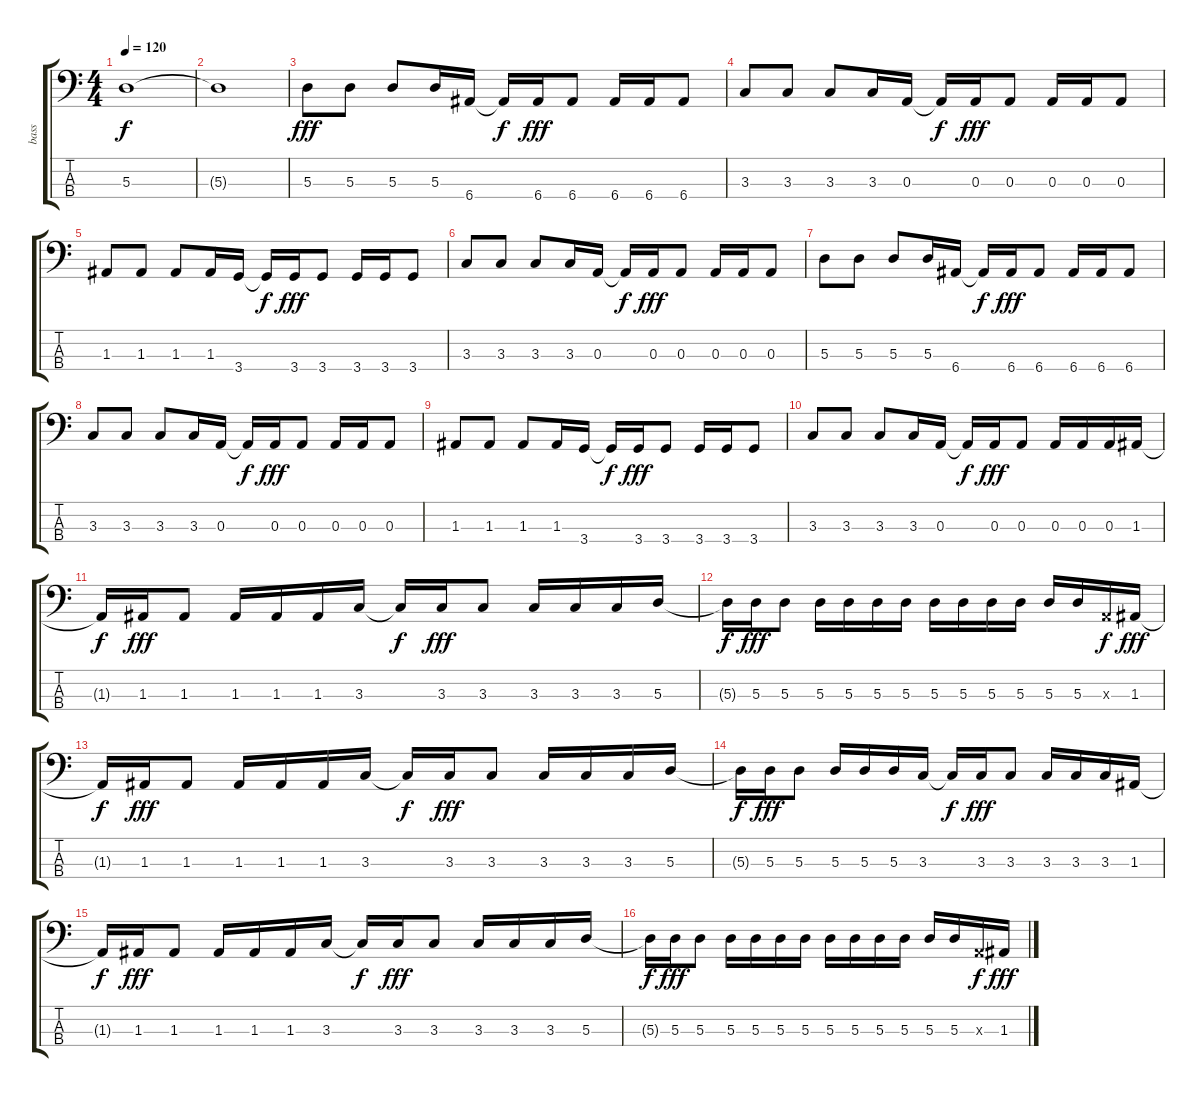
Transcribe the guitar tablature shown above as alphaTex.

\track ("bass" "bass") {instrument electricbassfinger}
\staff {score tabs}
\tuning (G2 D2 A1 E1) {hide}
\ts (4 4)
\tempo 120
\clef f4
\ks c
5.3{t}.1{dy f} |
5.3{t}.1 |
5.3.8{dy fff} 5.3.8 5.3.8 5.3.16 6.4.16 6.4{t}.16{dy f} 6.4.16{dy fff} 6.4.8 6.4.16 6.4.16 6.4.8 |
3.3.8 3.3.8 3.3.8 3.3.16 0.3.16 0.3{t}.16{dy f} 0.3.16{dy fff} 0.3.8 0.3.16 0.3.16 0.3.8 |
1.3.8 1.3.8 1.3.8 1.3.16 3.4.16 3.4{t}.16{dy f} 3.4.16{dy fff} 3.4.8 3.4.16 3.4.16 3.4.8 |
3.3.8 3.3.8 3.3.8 3.3.16 0.3.16 0.3{t}.16{dy f} 0.3.16{dy fff} 0.3.8 0.3.16 0.3.16 0.3.8 |
5.3.8 5.3.8 5.3.8 5.3.16 6.4.16 6.4{t}.16{dy f} 6.4.16{dy fff} 6.4.8 6.4.16 6.4.16 6.4.8 |
3.3.8 3.3.8 3.3.8 3.3.16 0.3.16 0.3{t}.16{dy f} 0.3.16{dy fff} 0.3.8 0.3.16 0.3.16 0.3.8 |
1.3.8 1.3.8 1.3.8 1.3.16 3.4.16 3.4{t}.16{dy f} 3.4.16{dy fff} 3.4.8 3.4.16 3.4.16 3.4.8 |
3.3.8 3.3.8 3.3.8 3.3.16 0.3.16 0.3{t}.16{dy f} 0.3.16{dy fff} 0.3.8 0.3.16 0.3.16 0.3.16 1.3.16 |
1.3{t}.16{dy f} 1.3.16{dy fff} 1.3.8 1.3.16 1.3.16 1.3.16 3.3.16 3.3{t}.16{dy f} 3.3.16{dy fff} 3.3.8 3.3.16 3.3.16 3.3.16 5.3.16 |
5.3{t}.16{dy f} 5.3.16{dy fff} 5.3.8 5.3.16 5.3.16 5.3.16 5.3.16 5.3.16 5.3.16 5.3.16 5.3.16 5.3.16 5.3.16 0.3{x}.16{dy f} 1.3.16{dy fff} |
1.3{t}.16{dy f} 1.3.16{dy fff} 1.3.8 1.3.16 1.3.16 1.3.16 3.3.16 3.3{t}.16{dy f} 3.3.16{dy fff} 3.3.8 3.3.16 3.3.16 3.3.16 5.3.16 |
5.3{t}.16{dy f} 5.3.16{dy fff} 5.3.8 5.3.16 5.3.16 5.3.16 3.3.16 3.3{t}.16{dy f} 3.3.16{dy fff} 3.3.8 3.3.16 3.3.16 3.3.16 1.3.16 |
1.3{t}.16{dy f} 1.3.16{dy fff} 1.3.8 1.3.16 1.3.16 1.3.16 3.3.16 3.3{t}.16{dy f} 3.3.16{dy fff} 3.3.8 3.3.16 3.3.16 3.3.16 5.3.16 |
5.3{t}.16{dy f} 5.3.16{dy fff} 5.3.8 5.3.16 5.3.16 5.3.16 5.3.16 5.3.16 5.3.16 5.3.16 5.3.16 5.3.16 5.3.16 0.3{x}.16{dy f} 1.3.16{dy fff}
